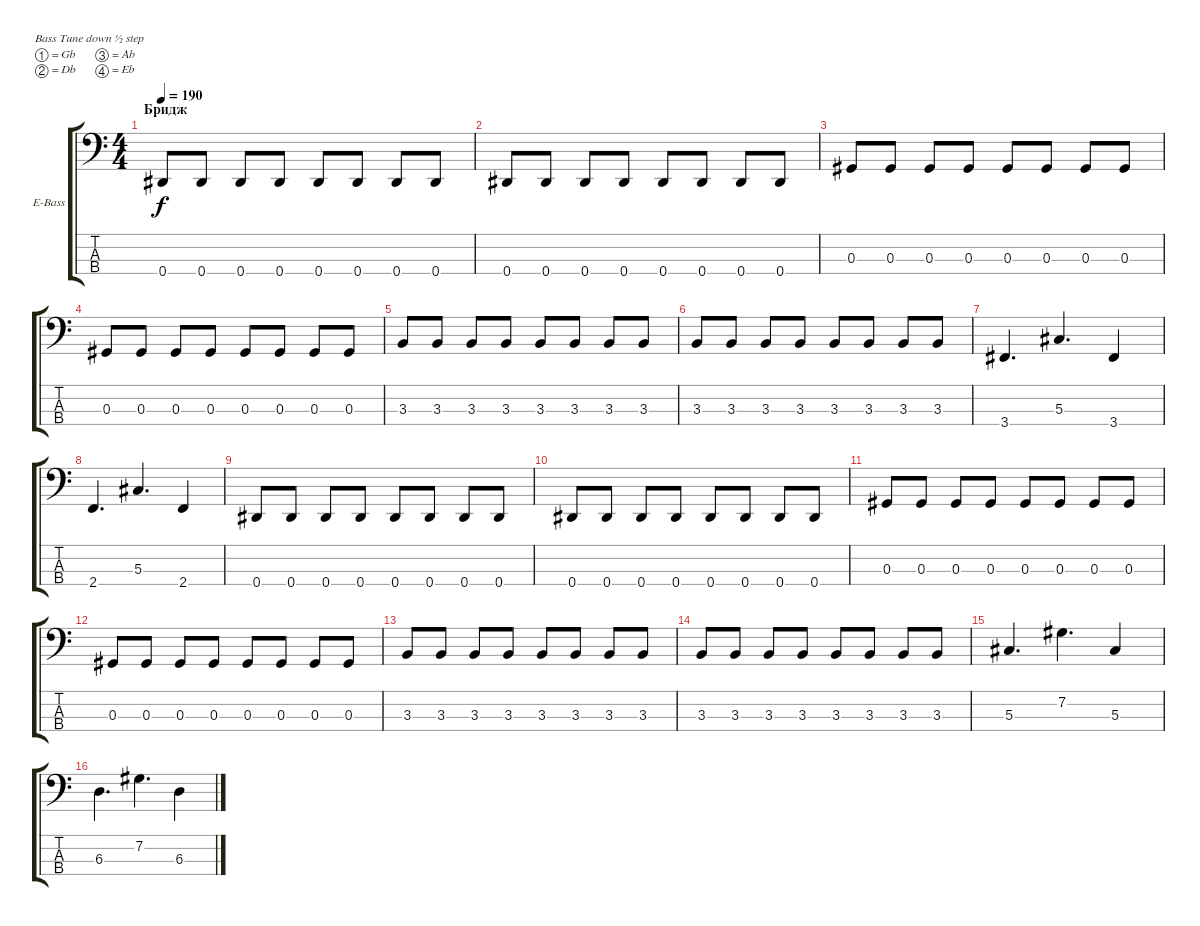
\bracketExtendMode groupsimilarinstruments
\firstSystemTrackNameOrientation horizontal
\otherSystemsTrackNameOrientation horizontal
\track ("Виталий Дубинин" "E-Bass") {instrument electricbassfinger}
\staff {score tabs}
\tuning (Gb2 Db2 Ab1 Eb1)
\ts (4 4)
\section ("" "Бридж")
\tempo 190
\clef f4
\ks c
0.4.8{dy f} 0.4.8 0.4.8 0.4.8 0.4.8 0.4.8 0.4.8 0.4.8 |
0.4.8 0.4.8 0.4.8 0.4.8 0.4.8 0.4.8 0.4.8 0.4.8 |
0.3.8 0.3.8 0.3.8 0.3.8 0.3.8 0.3.8 0.3.8 0.3.8 |
0.3.8 0.3.8 0.3.8 0.3.8 0.3.8 0.3.8 0.3.8 0.3.8 |
3.3.8 3.3.8 3.3.8 3.3.8 3.3.8 3.3.8 3.3.8 3.3.8 |
3.3.8 3.3.8 3.3.8 3.3.8 3.3.8 3.3.8 3.3.8 3.3.8 |
3.4.4{d} 5.3.4{d} 3.4.4 |
2.4.4{d} 5.3.4{d} 2.4.4 |
0.4.8 0.4.8 0.4.8 0.4.8 0.4.8 0.4.8 0.4.8 0.4.8 |
0.4.8 0.4.8 0.4.8 0.4.8 0.4.8 0.4.8 0.4.8 0.4.8 |
0.3.8 0.3.8 0.3.8 0.3.8 0.3.8 0.3.8 0.3.8 0.3.8 |
0.3.8 0.3.8 0.3.8 0.3.8 0.3.8 0.3.8 0.3.8 0.3.8 |
3.3.8 3.3.8 3.3.8 3.3.8 3.3.8 3.3.8 3.3.8 3.3.8 |
3.3.8 3.3.8 3.3.8 3.3.8 3.3.8 3.3.8 3.3.8 3.3.8 |
5.3.4{d} 7.2.4{d} 5.3.4 |
6.3.4{d} 7.2.4{d} 6.3.4
